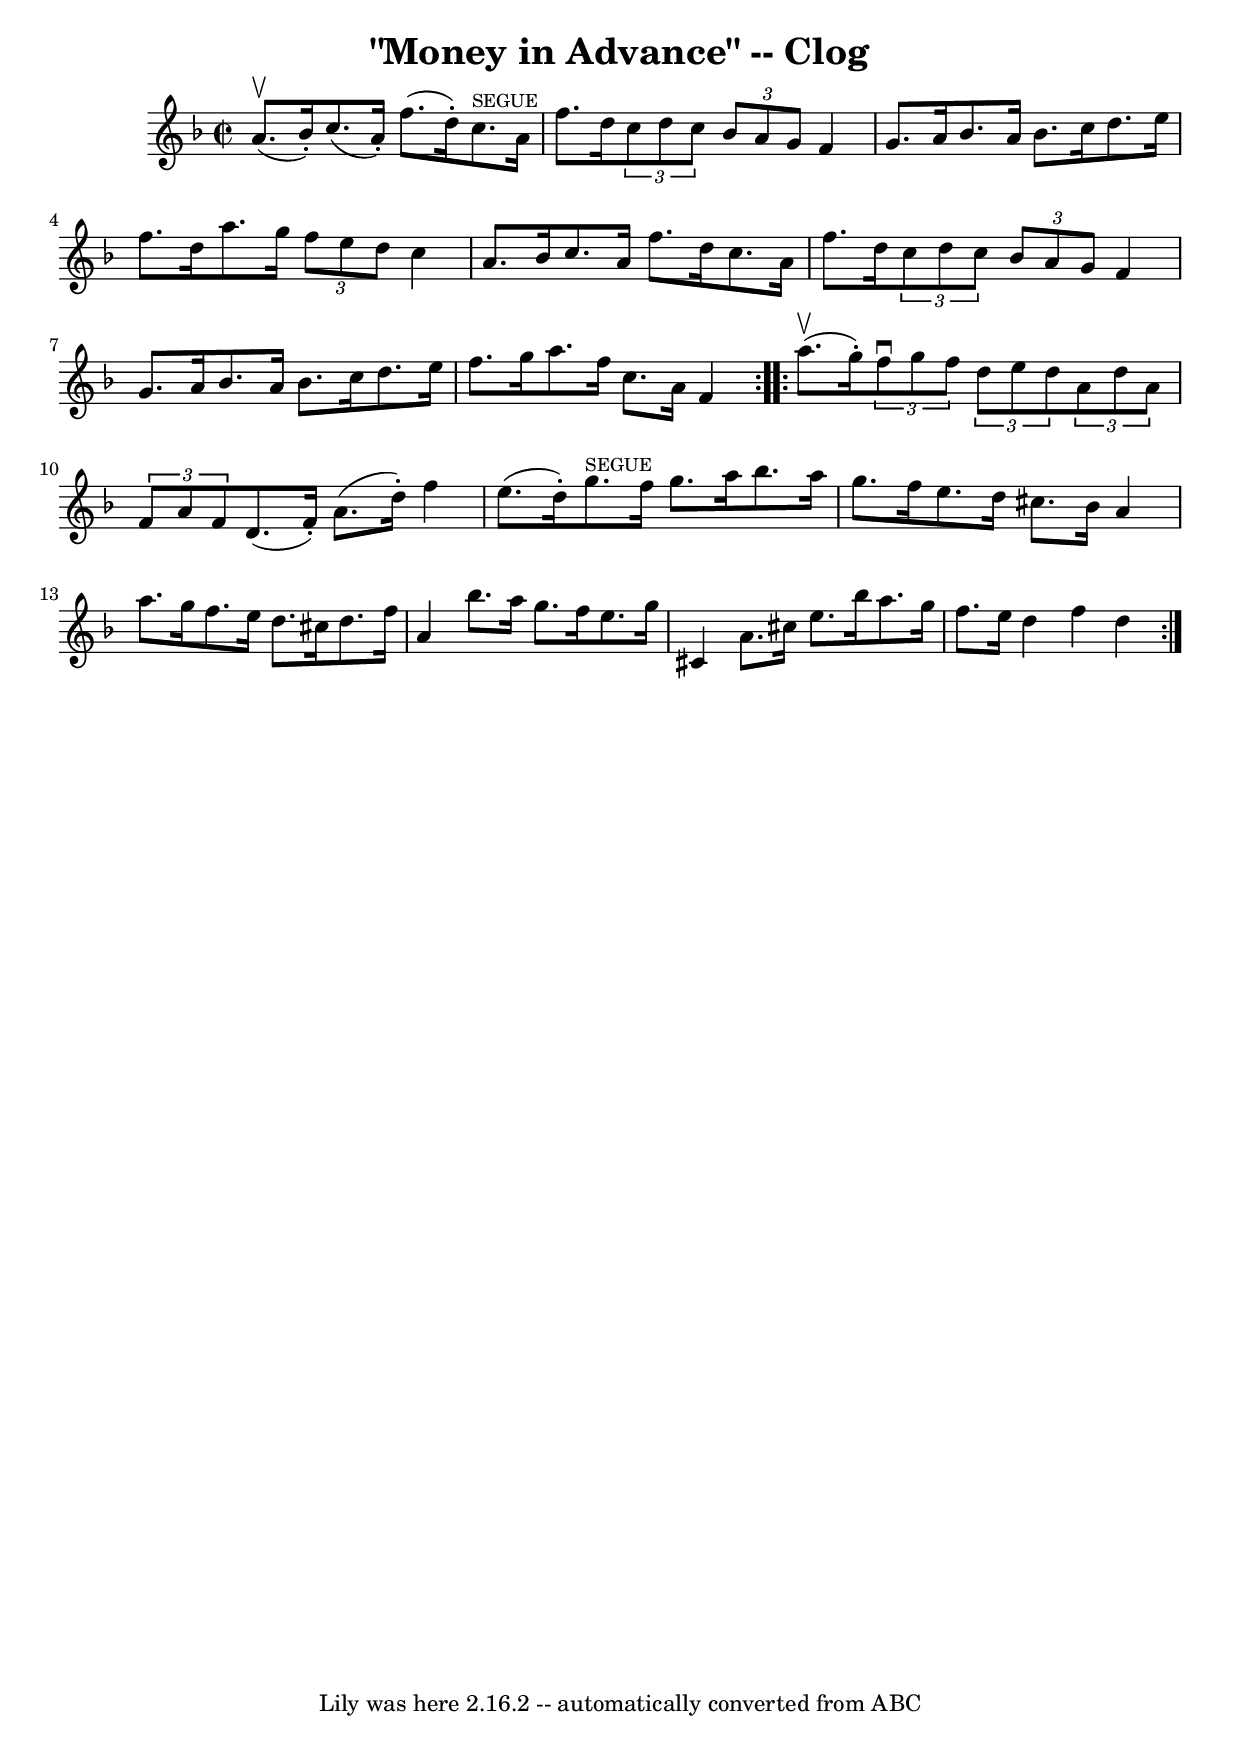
\version "2.16.2"
\include "Mammoth.ily"
\header {
  %% book = "Ryan's Mammoth Collection"
  crossRefNumber = "1"
  footnotes = "\\\\154 918"
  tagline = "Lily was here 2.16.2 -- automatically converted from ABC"
  title = "\"Money in Advance\" -- Clog"

}
voicedefault =  {



  \repeat volta 2 {

    \override Staff.TimeSignature #'style = #'C
    \time 2/2 
    \key f \major     a'8.^\upbow(bes'16-.)  |
    c''8. (     a'16-.) f''8. (d''16-.) c''8.^\segue a'16 f''8. d''16    |
    \times 2/3 { c''8 d''8 c''8  
	       }   \times 2/3 { bes'8    
				a'8 g'8   			      } f'4 g'8. a'16     |
    bes'8. a'16 bes'8.         c''16 d''8. e''16 f''8. d''16     |
    a''8. g''16  
    \times 2/3 { f''8 e''8 d''8   	       } c''4 a'8. bes'16     |
         c''8. a'16 f''8. d''16 c''8. a'16 f''8. d''16     |
    
    \times 2/3 { c''8 d''8 c''8  
	       } \times 2/3 { bes'8 a'8 g'8  
			    }        f'4 g'8. a'16     |
    bes'8. a'16 bes'8. c''16 d''8.         e''16 f''8. g''16     |
    a''8. f''16 c''8. a'16 f'4  

  }     
  \repeat volta 2 {     a''8.^\upbow(g''16-.)  |
    
    \times 2/3 { f''8^\downbow g''8 f''8  
	       } \times 2/3 { d''8 e''8    
			      d''8  
			    }   \times 2/3 { a'8 d''8 a'8  
					   } \times 2/3 { f'8 a'8 f'8 
							   							}    |
    d'8. (f'16-.) a'8. (d''16-.) f''4 e''8. (     d''16-.)    |
    g''8.^\segue f''16 g''8. a''16         bes''8. a''16 g''8. f''16     |
    e''8. d''16 cis''8.         bes'16 a'4 a''8. g''16     |
    f''8. e''16 d''8.         cis''16 d''8. f''16 a'4     |
    bes''8. a''16 g''8.         f''16 e''8. g''16 cis'4     |
    a'8. cis''16 e''8.         bes''16 a''8. g''16 f''8. e''16     |
    d''4 f''4    
    d''4  
  }   

}

\score{
  <<

    \context Staff="default"
    {
      \voicedefault 
      
    }

  >>
  \layout {
    
  }
  \midi {
  }

}
